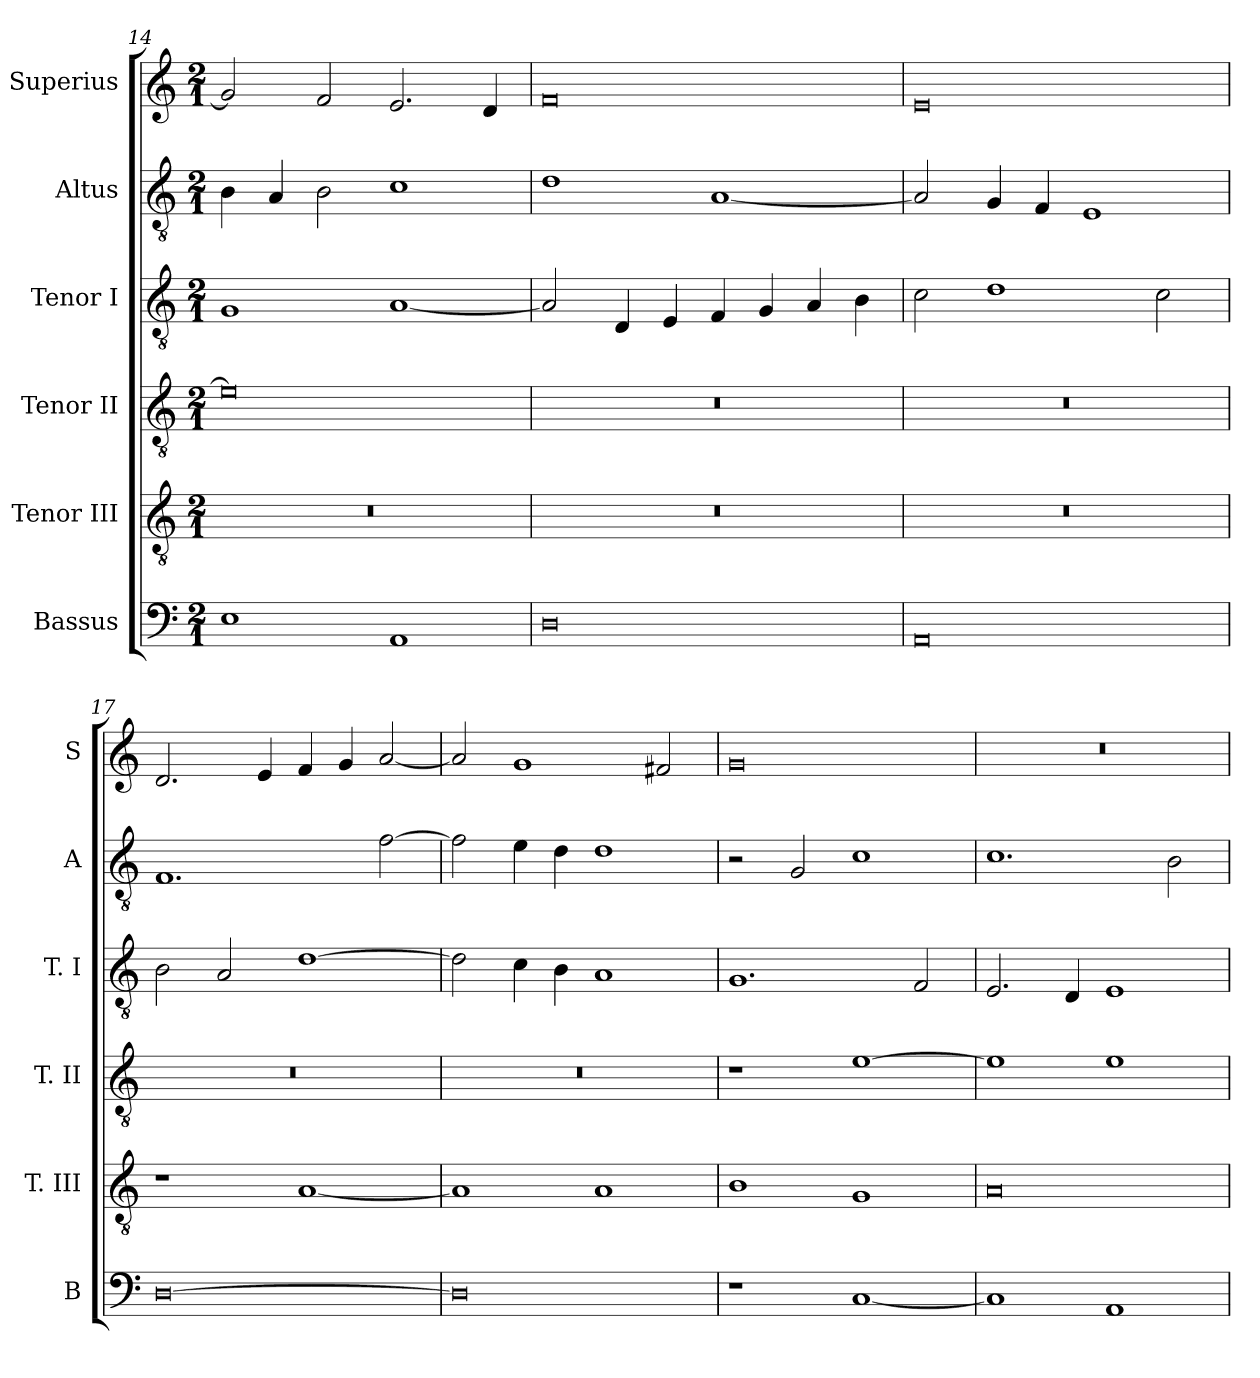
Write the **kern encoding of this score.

**kern	**kern	**kern	**kern	**kern	**kern
*part6	*part5	*part4	*part3	*part2	*part1
*staff6	*staff5	*staff4	*staff3	*staff2	*staff1
*I"Bassus	*I"Tenor III	*I"Tenor II	*I"Tenor I	*I"Altus	*I"Superius
*I'B	*I'T. III	*I'T. II	*I'T. I	*I'A	*I'S
*clefF4	*clefGv2	*clefGv2	*clefGv2	*clefGv2	*clefG2
*k[]	*k[]	*k[]	*k[]	*k[]	*k[]
*C:	*C:	*C:	*C:	*C:	*C:
*M2/1	*M2/1	*M2/1	*M2/1	*M2/1	*M2/1
=14	=14	=14	=14	=14	=14
1E	0r	0e]	1G	4B	2g]
.	.	.	.	4A	.
.	.	.	.	2B	2f
1AA	.	.	[1A	1c	2.e
.	.	.	.	.	4d
=15	=15	=15	=15	=15	=15
0D	0r	0r	2A]	1d	0f
.	.	.	4D	.	.
.	.	.	4E	.	.
.	.	.	4F	[1A	.
.	.	.	4G	.	.
.	.	.	4A	.	.
.	.	.	4B	.	.
=16	=16	=16	=16	=16	=16
0AA	0r	0r	2c	2A]	0e
.	.	.	1d	4G	.
.	.	.	.	4F	.
.	.	.	.	1E	.
.	.	.	2c	.	.
=17	=17	=17	=17	=17	=17
[0D	1r	0r	2B	1.F	2.d
.	.	.	2A	.	.
.	.	.	.	.	4e
.	[1A	.	[1d	.	4f
.	.	.	.	.	4g
.	.	.	.	[2f	[2a
=18	=18	=18	=18	=18	=18
0D]	1A]	0r	2d]	2f]	2a]
.	.	.	4c	4e	1g
.	.	.	4B	4d	.
.	1A	.	1A	1d	.
.	.	.	.	.	2f#X
=19	=19	=19	=19	=19	=19
1r	1B	1r	1.G	2r	0g
.	.	.	.	2G	.
[1C	1G	[1e	.	1c	.
.	.	.	2F	.	.
=20	=20	=20	=20	=20	=20
1C]	0A	1e]	2.E	1.c	0r
.	.	.	4D	.	.
1AA	.	1e	1E	.	.
.	.	.	.	2B	.
=	=	=	=	=	=
*-	*-	*-	*-	*-	*-
